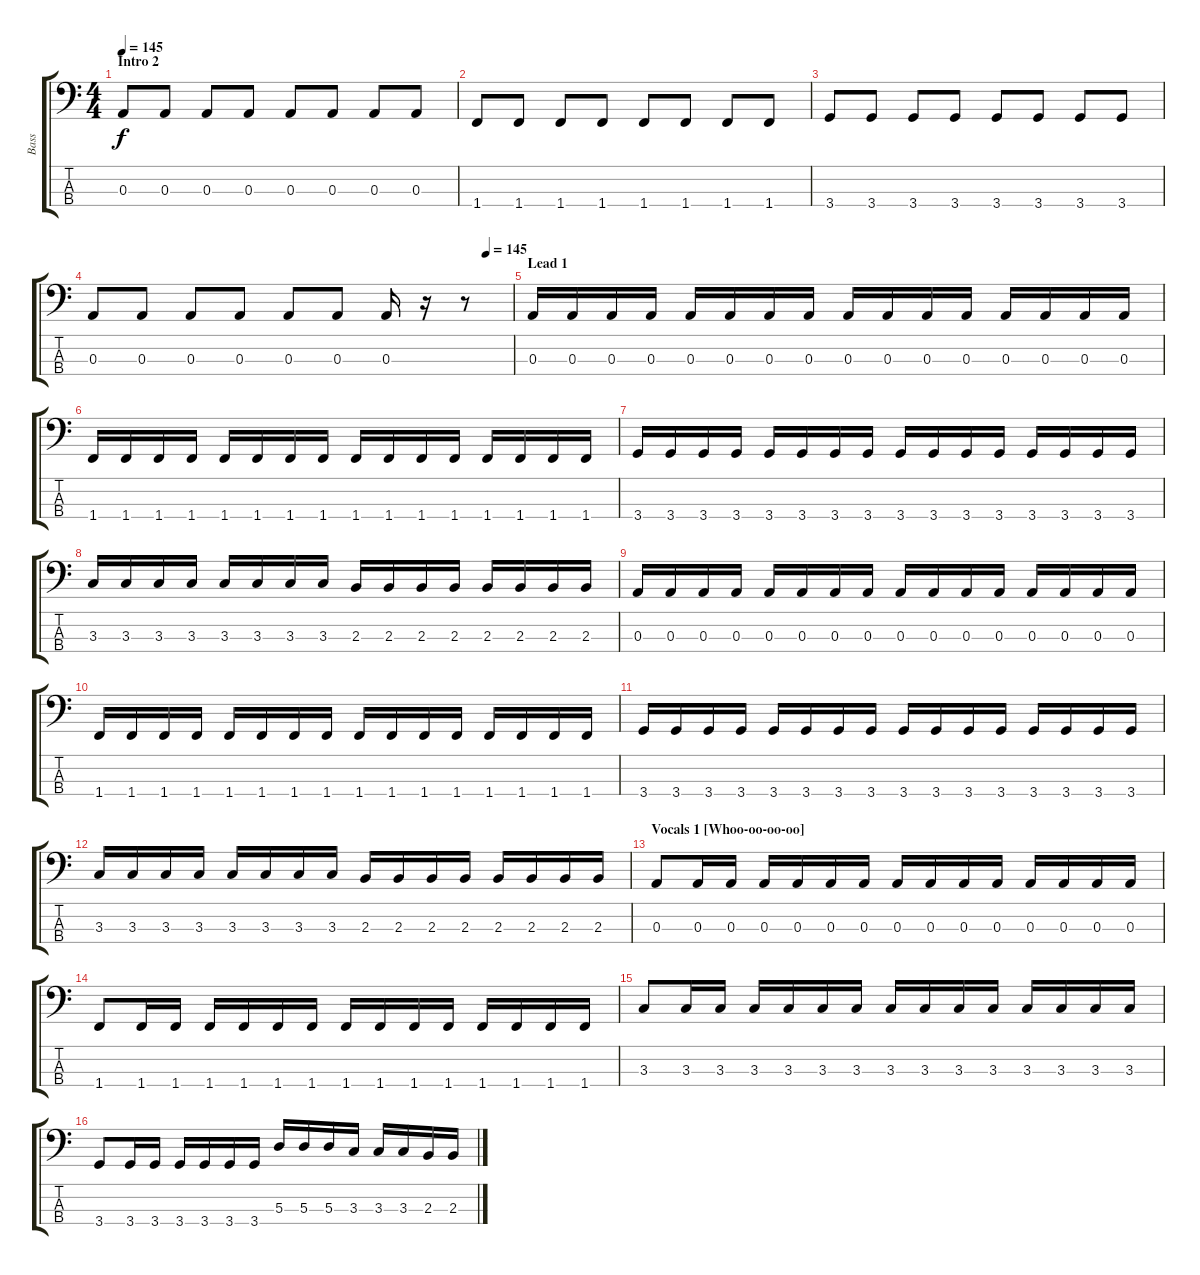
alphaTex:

\track ("Bass" "Bass") {instrument electricbassfinger}
\staff {score tabs}
\tuning (G2 D2 A1 E1) {hide}
\ts (4 4)
\section ("" "Intro 2")
\tempo 145
\clef f4
\ks c
0.3.8{dy f} 0.3.8 0.3.8 0.3.8 0.3.8 0.3.8 0.3.8 0.3.8 |
1.4.8 1.4.8 1.4.8 1.4.8 1.4.8 1.4.8 1.4.8 1.4.8 |
3.4.8 3.4.8 3.4.8 3.4.8 3.4.8 3.4.8 3.4.8 3.4.8 |
\tempo (145 0.9375)
0.3.8 0.3.8 0.3.8 0.3.8 0.3.8 0.3.8 0.3.16 r.16 r.8 |
\section ("" "Lead 1")
0.3.16 0.3.16 0.3.16 0.3.16 0.3.16 0.3.16 0.3.16 0.3.16 0.3.16 0.3.16 0.3.16 0.3.16 0.3.16 0.3.16 0.3.16 0.3.16 |
1.4.16 1.4.16 1.4.16 1.4.16 1.4.16 1.4.16 1.4.16 1.4.16 1.4.16 1.4.16 1.4.16 1.4.16 1.4.16 1.4.16 1.4.16 1.4.16 |
3.4.16 3.4.16 3.4.16 3.4.16 3.4.16 3.4.16 3.4.16 3.4.16 3.4.16 3.4.16 3.4.16 3.4.16 3.4.16 3.4.16 3.4.16 3.4.16 |
3.3.16 3.3.16 3.3.16 3.3.16 3.3.16 3.3.16 3.3.16 3.3.16 2.3.16 2.3.16 2.3.16 2.3.16 2.3.16 2.3.16 2.3.16 2.3.16 |
0.3.16 0.3.16 0.3.16 0.3.16 0.3.16 0.3.16 0.3.16 0.3.16 0.3.16 0.3.16 0.3.16 0.3.16 0.3.16 0.3.16 0.3.16 0.3.16 |
1.4.16 1.4.16 1.4.16 1.4.16 1.4.16 1.4.16 1.4.16 1.4.16 1.4.16 1.4.16 1.4.16 1.4.16 1.4.16 1.4.16 1.4.16 1.4.16 |
3.4.16 3.4.16 3.4.16 3.4.16 3.4.16 3.4.16 3.4.16 3.4.16 3.4.16 3.4.16 3.4.16 3.4.16 3.4.16 3.4.16 3.4.16 3.4.16 |
3.3.16 3.3.16 3.3.16 3.3.16 3.3.16 3.3.16 3.3.16 3.3.16 2.3.16 2.3.16 2.3.16 2.3.16 2.3.16 2.3.16 2.3.16 2.3.16 |
\section ("" "Vocals 1 [Whoo-oo-oo-oo]")
0.3.8 0.3.16 0.3.16 0.3.16 0.3.16 0.3.16 0.3.16 0.3.16 0.3.16 0.3.16 0.3.16 0.3.16 0.3.16 0.3.16 0.3.16 |
1.4.8 1.4.16 1.4.16 1.4.16 1.4.16 1.4.16 1.4.16 1.4.16 1.4.16 1.4.16 1.4.16 1.4.16 1.4.16 1.4.16 1.4.16 |
3.3.8 3.3.16 3.3.16 3.3.16 3.3.16 3.3.16 3.3.16 3.3.16 3.3.16 3.3.16 3.3.16 3.3.16 3.3.16 3.3.16 3.3.16 |
3.4.8 3.4.16 3.4.16 3.4.16 3.4.16 3.4.16 3.4.16 5.3.16 5.3.16 5.3.16 3.3.16 3.3.16 3.3.16 2.3.16 2.3.16
